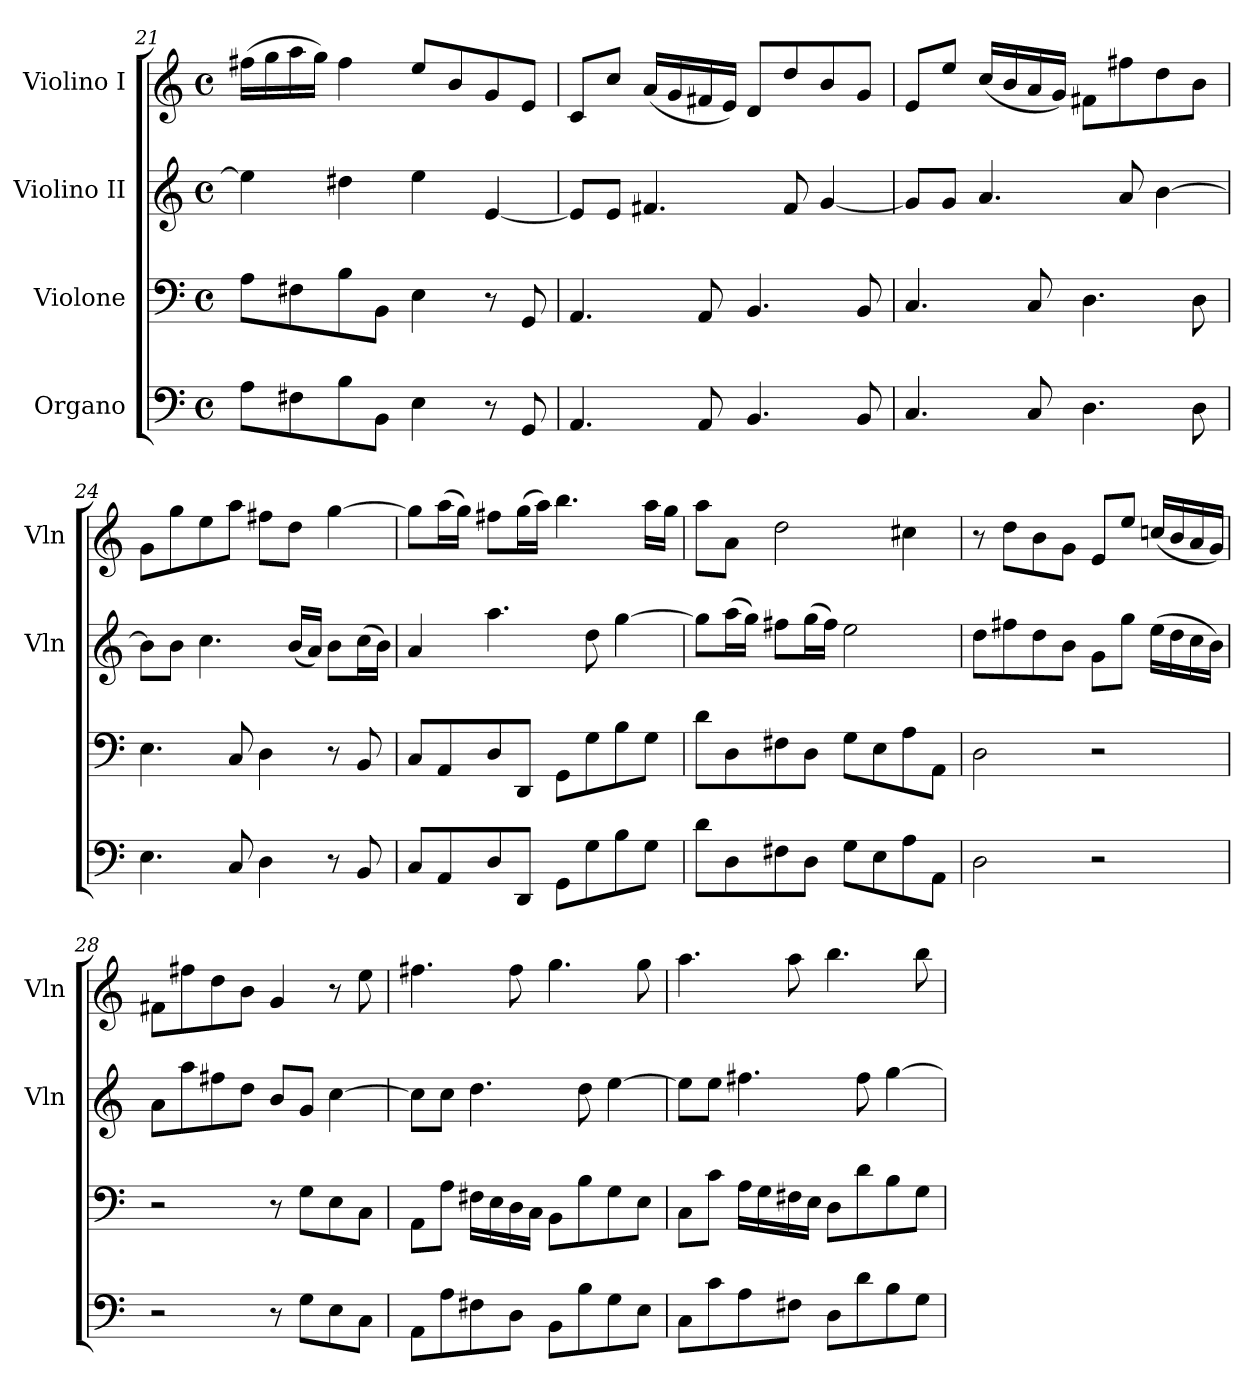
**kern	**kern	**kern	**kern
*part4	*part3	*part2	*part1
*staff4	*staff3	*staff2	*staff1
*I"Organo	*I"Violone	*I"Violino II	*I"Violino I
*	*	*I'Vln	*I'Vln
*clefF4	*clefF4	*clefG2	*clefG2
*k[]	*k[]	*k[]	*k[]
*M4/4	*M4/4	*M4/4	*M4/4
*met(c)	*met(c)	*met(c)	*met(c)
=21	=21	=21	=21
8AL	8AL	4ee]	(16ff#XLL
.	.	.	16gg
8F#X	8F#X	.	16aa
.	.	.	16ggJJ)
8B	8B	4dd#X	4ff#
8BBJ	8BBJ	.	.
4E	4E	4ee	8eeL
.	.	.	8b
8r	8r	[4e	8g
8GG	8GG	.	8eJ
=22	=22	=22	=22
4.AA	4.AA	8eL]	8cL
.	.	8eJ	8ccJ
.	.	4.f#X	(16aLL
.	.	.	16g
8AA	8AA	.	16f#X
.	.	.	16eJJ)
4.BB	4.BB	.	8dL
.	.	8f#	8dd
.	.	[4g	8b
8BB	8BB	.	8gJ
=23	=23	=23	=23
4.C	4.C	8gL]	8eL
.	.	8gJ	8eeJ
.	.	4.a	(16ccLL
.	.	.	16b
8C	8C	.	16a
.	.	.	16gJJ)
4.D	4.D	.	8f#XL
.	.	8a	8ff#X
.	.	[4b	8dd
8D	8D	.	8bJ
=24	=24	=24	=24
4.E	4.E	8bL]	8gL
.	.	8bJ	8gg
.	.	4.cc	8ee
8C	8C	.	8aaJ
4D	4D	.	8ff#XL
.	.	(16bLL	8ddJ
.	.	16aJJ)	.
8r	8r	8bL	[4gg
8BB	8BB	(16ccL	.
.	.	16bJJ)	.
=25	=25	=25	=25
8CL	8CL	4a	8ggL]
8AA	8AA	.	(16aaL
.	.	.	16ggJJ)
8D	8D	4.aa	8ff#XL
8DDJ	8DDJ	.	(16ggL
.	.	.	16aaJJ)
8GGL	8GGL	.	4.bb
8G	8G	8dd	.
8B	8B	[4gg	.
8GJ	8GJ	.	16aaLL
.	.	.	16ggJJ
=26	=26	=26	=26
8dL	8dL	8ggL]	8aaL
8D	8D	(16aaL	8aJ
.	.	16ggJJ)	.
8F#X	8F#X	8ff#XL	2dd
8DJ	8DJ	(16ggL	.
.	.	16ff#JJ)	.
8GL	8GL	2ee	.
8E	8E	.	.
8A	8A	.	4cc#X
8AAJ	8AAJ	.	.
=27	=27	=27	=27
2D	2D	8ddL	8r
.	.	8ff#X	8ddL
.	.	8dd	8b
.	.	8bJ	8gJ
2r	2r	8gL	8eL
.	.	8ggJ	8eeJ
.	.	(16eeLL	(16ccnLL
.	.	16dd	16b
.	.	16cc	16a
.	.	16bJJ)	16gJJ)
=28	=28	=28	=28
2r	2r	8aL	8f#XL
.	.	8aa	8ff#X
.	.	8ff#X	8dd
.	.	8ddJ	8bJ
8r	8r	8bL	4g
8GL	8GL	8gJ	.
8E	8E	[4cc	8r
8CJ	8CJ	.	8ee
=29	=29	=29	=29
8AAL	8AAL	8ccL]	4.ff#X
8A	8AJ	8ccJ	.
8F#X	16F#XLL	4.dd	.
.	16E	.	.
8DJ	16D	.	8ff#
.	16CJJ	.	.
8BBL	8BBL	.	4.gg
8B	8B	8dd	.
8G	8G	[4ee	.
8EJ	8EJ	.	8gg
=30	=30	=30	=30
8CL	8CL	8eeL]	4.aa
8c	8cJ	8eeJ	.
8A	16ALL	4.ff#X	.
.	16G	.	.
8F#XJ	16F#X	.	8aa
.	16EJJ	.	.
8DL	8DL	.	4.bb
8d	8d	8ff#	.
8B	8B	[4gg	.
8GJ	8GJ	.	8bb
=	=	=	=
*-	*-	*-	*-
